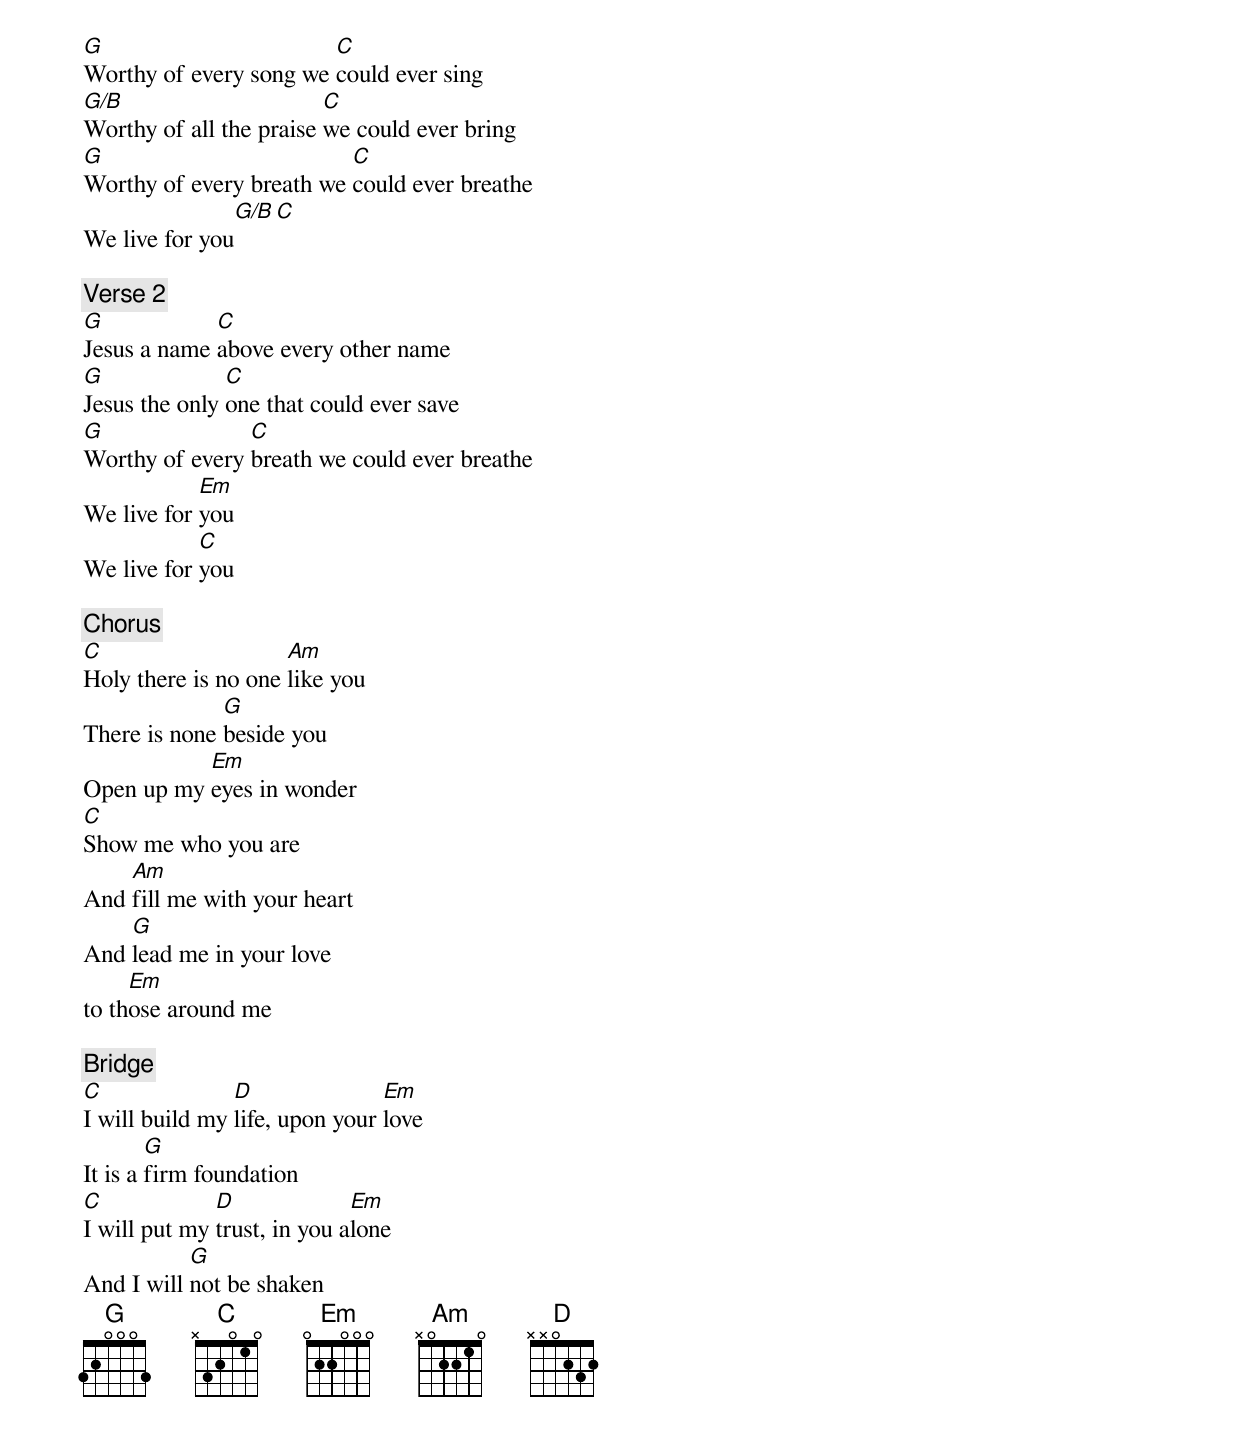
G                       C
Worthy of every song we could ever sing
G/B                      C
Worthy of all the praise we could ever bring
G                         C
Worthy of every breath we could ever breathe
                 G/B           C
We live for you

[Verse 2]
G            C
Jesus a name above every other name
G              C
Jesus the only one that could ever save
G               C
Worthy of every breath we could ever breathe
            Em
We live for you
            C
We live for you

[Chorus]
C                    Am
Holy there is no one like you
              G
There is none beside you
           Em
Open up my eyes in wonder
C
Show me who you are
    Am
And fill me with your heart
    G
And lead me in your love
     Em
to those around me

[Bridge]
C               D               Em
I will build my life, upon your love
        G
It is a firm foundation
C             D              Em
I will put my trust, in you alone
           G
And I will not be shaken
